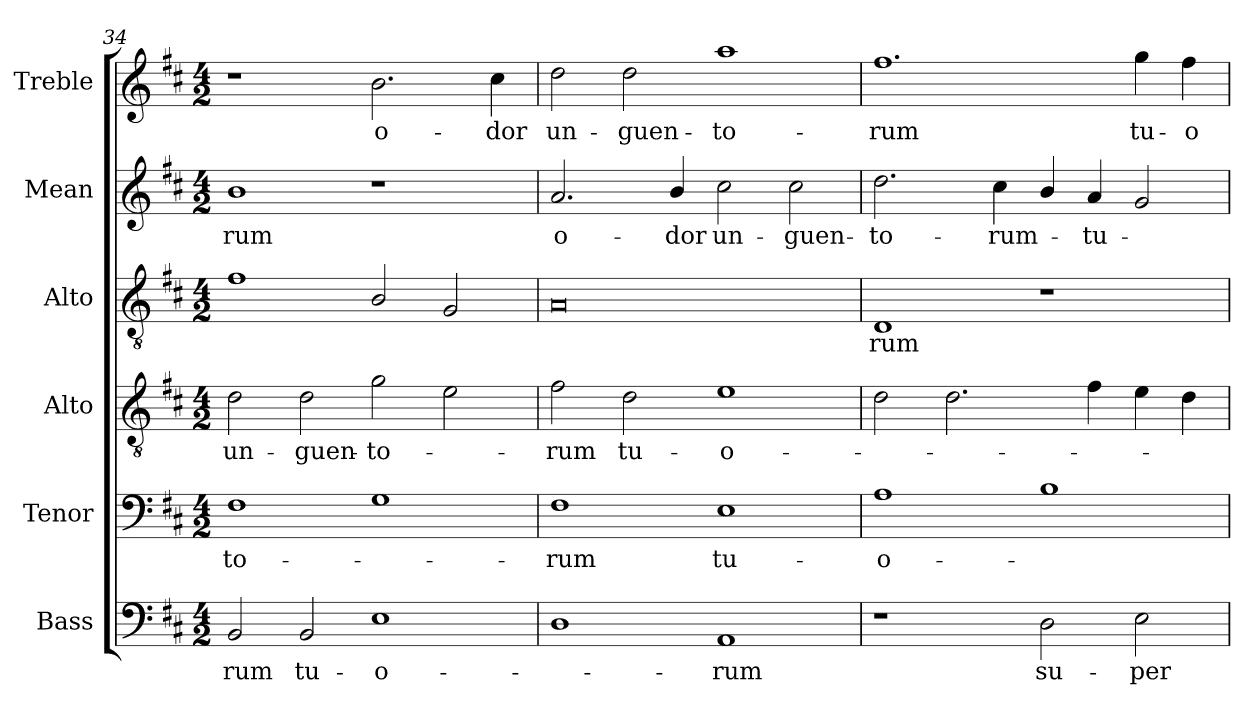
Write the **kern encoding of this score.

**kern	**text	**kern	**text	**kern	**text	**kern	**text	**kern	**text	**kern	**text
*part6	*part6	*part5	*part5	*part4	*part4	*part3	*part3	*part2	*part2	*part1	*part1
*staff6	*staff6	*staff5	*staff5	*staff4	*staff4	*staff3	*staff3	*staff2	*staff2	*staff1	*staff1
*I"Bass	*	*I"Tenor	*	*I"Alto	*	*I"Alto	*	*I"Mean	*	*I"Treble	*
*I'B.	*	*I'T.	*	*I'A.	*	*I'A.	*	*I'M.	*	*I'Tr.	*
*clefF4	*	*clefF4	*	*clefGv2	*	*clefGv2	*	*clefG2	*	*clefG2	*
*	*	*	*	*ITrd7c12	*	*ITrd7c12	*	*	*	*	*
*k[f#c#]	*	*k[f#c#]	*	*k[f#c#]	*	*k[f#c#]	*	*k[f#c#]	*	*k[f#c#]	*
*D:	*	*D:	*	*D:	*	*D:	*	*D:	*	*D:	*
*M4/2	*	*M4/2	*	*M4/2	*	*M4/2	*	*M4/2	*	*M4/2	*
=34	=34	=34	=34	=34	=34	=34	=34	=34	=34	=34	=34
!	!LO:LY:b:color=#000000	!	!	!	!	!	!	!	!	!	!
!	!	!	!LO:LY:b:color=#000000	!	!	!	!	!	!	!	!
!	!	!	!	!	!LO:LY:b:color=#000000	!	!	!	!	!	!
!	!	!	!	!	!	!	!	!	!LO:LY:b:color=#000000	!	!
2BBi/	-rum	1F#i	-to-	2Di\	un-	1F#i	.	1bi	-rum	1r	.
!	!LO:LY:b:color=#000000	!	!	!	!	!	!	!	!	!	!
!	!	!	!	!	!LO:LY:b:color=#000000	!	!	!	!	!	!
2BBi/	tu-	.	.	2Di\	-guen-	.	.	.	.	.	.
!	!LO:LY:b:color=#000000	!	!	!	!	!	!	!	!	!	!
!	!	!	!	!	!LO:LY:b:color=#000000	!	!	!	!	!	!
!	!	!	!	!	!	!	!	!	!	!	!LO:LY:b:color=#000000
1Ei	-o-	1Gi	.	2Gi\	-to-	2BBi/	.	1r	.	2.bi\	o-
.	.	.	.	2Ei\	.	2GGi/	.	.	.	.	.
!	!	!	!	!	!	!	!	!	!	!	!LO:LY:b:color=#000000
.	.	.	.	.	.	.	.	.	.	4cc#i\	-dor
=35	=35	=35	=35	=35	=35	=35	=35	=35	=35	=35	=35
!	!	!	!LO:LY:b:color=#000000	!	!	!	!	!	!	!	!
!	!	!	!	!	!LO:LY:b:color=#000000	!	!	!	!	!	!
!	!	!	!	!	!	!	!	!	!LO:LY:b:color=#000000	!	!
!	!	!	!	!	!	!	!	!	!	!	!LO:LY:b:color=#000000
1Di	.	1F#i	-rum	2F#i\	-rum	0AAi	.	2.ai/	o-	2ddi\	un-
!	!	!	!	!	!LO:LY:b:color=#000000	!	!	!	!	!	!
!	!	!	!	!	!	!	!	!	!	!	!LO:LY:b:color=#000000
.	.	.	.	2Di\	tu-	.	.	.	.	2ddi\	-guen-
!	!	!	!	!	!	!	!	!	!LO:LY:b:color=#000000	!	!
.	.	.	.	.	.	.	.	4bi/	-dor	.	.
!	!LO:LY:b:color=#000000	!	!	!	!	!	!	!	!	!	!
!	!	!	!LO:LY:b:color=#000000	!	!	!	!	!	!	!	!
!	!	!	!	!	!LO:LY:b:color=#000000	!	!	!	!	!	!
!	!	!	!	!	!	!	!	!	!LO:LY:b:color=#000000	!	!
!	!	!	!	!	!	!	!	!	!	!	!LO:LY:b:color=#000000
1AAi	-rum	1Ei	tu-	1Ei	-o-	.	.	2cc#i\	un-	1aai	-to-
!	!	!	!	!	!	!	!	!	!LO:LY:b:color=#000000	!	!
.	.	.	.	.	.	.	.	2cc#i\	-guen-	.	.
!!LO:LB:g=z
=36	=36	=36	=36	=36	=36	=36	=36	=36	=36	=36	=36
!	!	!	!LO:LY:b:color=#000000	!	!	!	!	!	!	!	!
!	!	!	!	!	!	!	!LO:LY:b:color=#000000	!	!	!	!
!	!	!	!	!	!	!	!	!	!LO:LY:b:color=#000000	!	!
!	!	!	!	!	!	!	!	!	!	!	!LO:LY:b:color=#000000
1r	.	1Ai	-o-	2Di\	.	1DDi	-rum	2.ddi\	-to-	1.ff#i	-rum
.	.	.	.	2.Di\	.	.	.	.	.	.	.
!	!	!	!	!	!	!	!	!	!LO:LY:b:color=#000000	!	!
.	.	.	.	.	.	.	.	4cc#i\	-rum-	.	.
!	!LO:LY:b:color=#000000	!	!	!	!	!	!	!	!	!	!
2Di\	su-	1Bi	.	.	.	1r	.	4bi/	.	.	.
!	!	!	!	!	!	!	!	!	!LO:LY:b:color=#000000	!	!
.	.	.	.	4F#i\	.	.	.	4ai/	-tu-	.	.
!	!LO:LY:b:color=#000000	!	!	!	!	!	!	!	!	!	!
!	!	!	!	!	!	!	!	!	!	!	!LO:LY:b:color=#000000
2Ei\	-per	.	.	4Ei\	.	.	.	2gi/	.	4ggi\	tu-
!	!	!	!	!	!	!	!	!	!	!	!LO:LY:b:color=#000000
.	.	.	.	4Di\	.	.	.	.	.	4ff#i\	-o-
=	=	=	=	=	=	=	=	=	=	=	=
*-	*-	*-	*-	*-	*-	*-	*-	*-	*-	*-	*-
